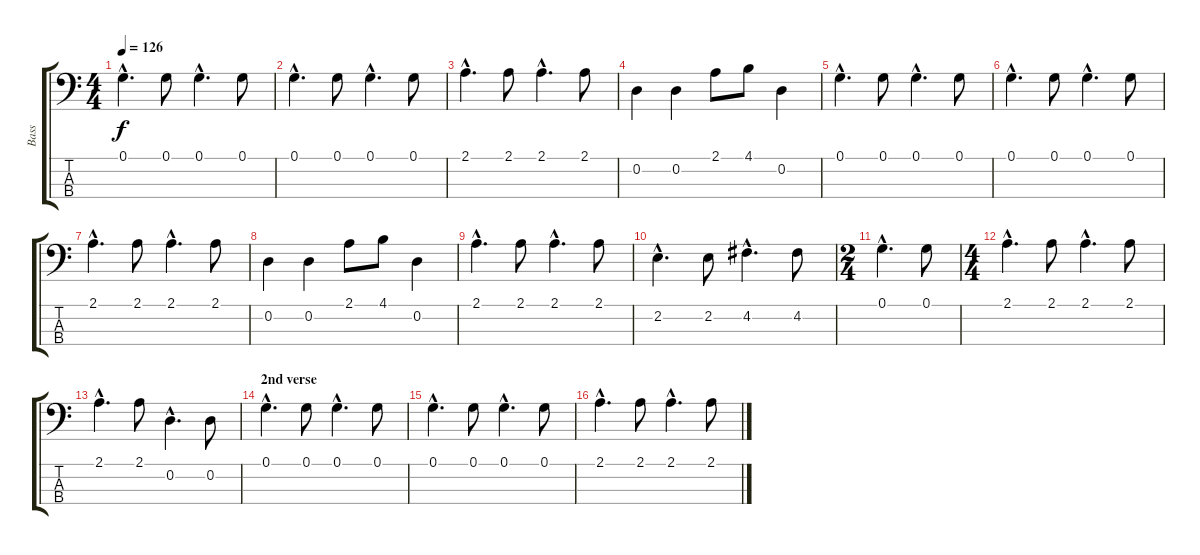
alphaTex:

\track ("Bass" "Bass") {instrument electricbassfinger}
\staff {score tabs}
\tuning (G2 D2 A1 E1) {hide}
\ts (4 4)
\tempo 126
\clef f4
\ks c
0.1{hac}.4{d dy f} 0.1.8 0.1{hac}.4{d} 0.1.8 |
0.1{hac}.4{d} 0.1.8 0.1{hac}.4{d} 0.1.8 |
2.1{hac}.4{d} 2.1.8 2.1{hac}.4{d} 2.1.8 |
0.2.4 0.2.4 2.1.8 4.1.8 0.2.4 |
0.1{hac}.4{d} 0.1.8 0.1{hac}.4{d} 0.1.8 |
0.1{hac}.4{d} 0.1.8 0.1{hac}.4{d} 0.1.8 |
2.1{hac}.4{d} 2.1.8 2.1{hac}.4{d} 2.1.8 |
0.2.4 0.2.4 2.1.8 4.1.8 0.2.4 |
2.1{hac}.4{d} 2.1.8 2.1{hac}.4{d} 2.1.8 |
2.2{hac}.4{d} 2.2.8 4.2{hac}.4{d} 4.2.8 |
\ts (2 4)
0.1{hac}.4{d} 0.1.8 |
\ts (4 4)
2.1{hac}.4{d} 2.1.8 2.1{hac}.4{d} 2.1.8 |
2.1{hac}.4{d} 2.1.8 0.2{hac}.4{d} 0.2.8 |
\section ("" "2nd verse")
0.1{hac}.4{d} 0.1.8 0.1{hac}.4{d} 0.1.8 |
0.1{hac}.4{d} 0.1.8 0.1{hac}.4{d} 0.1.8 |
2.1{hac}.4{d} 2.1.8 2.1{hac}.4{d} 2.1.8
